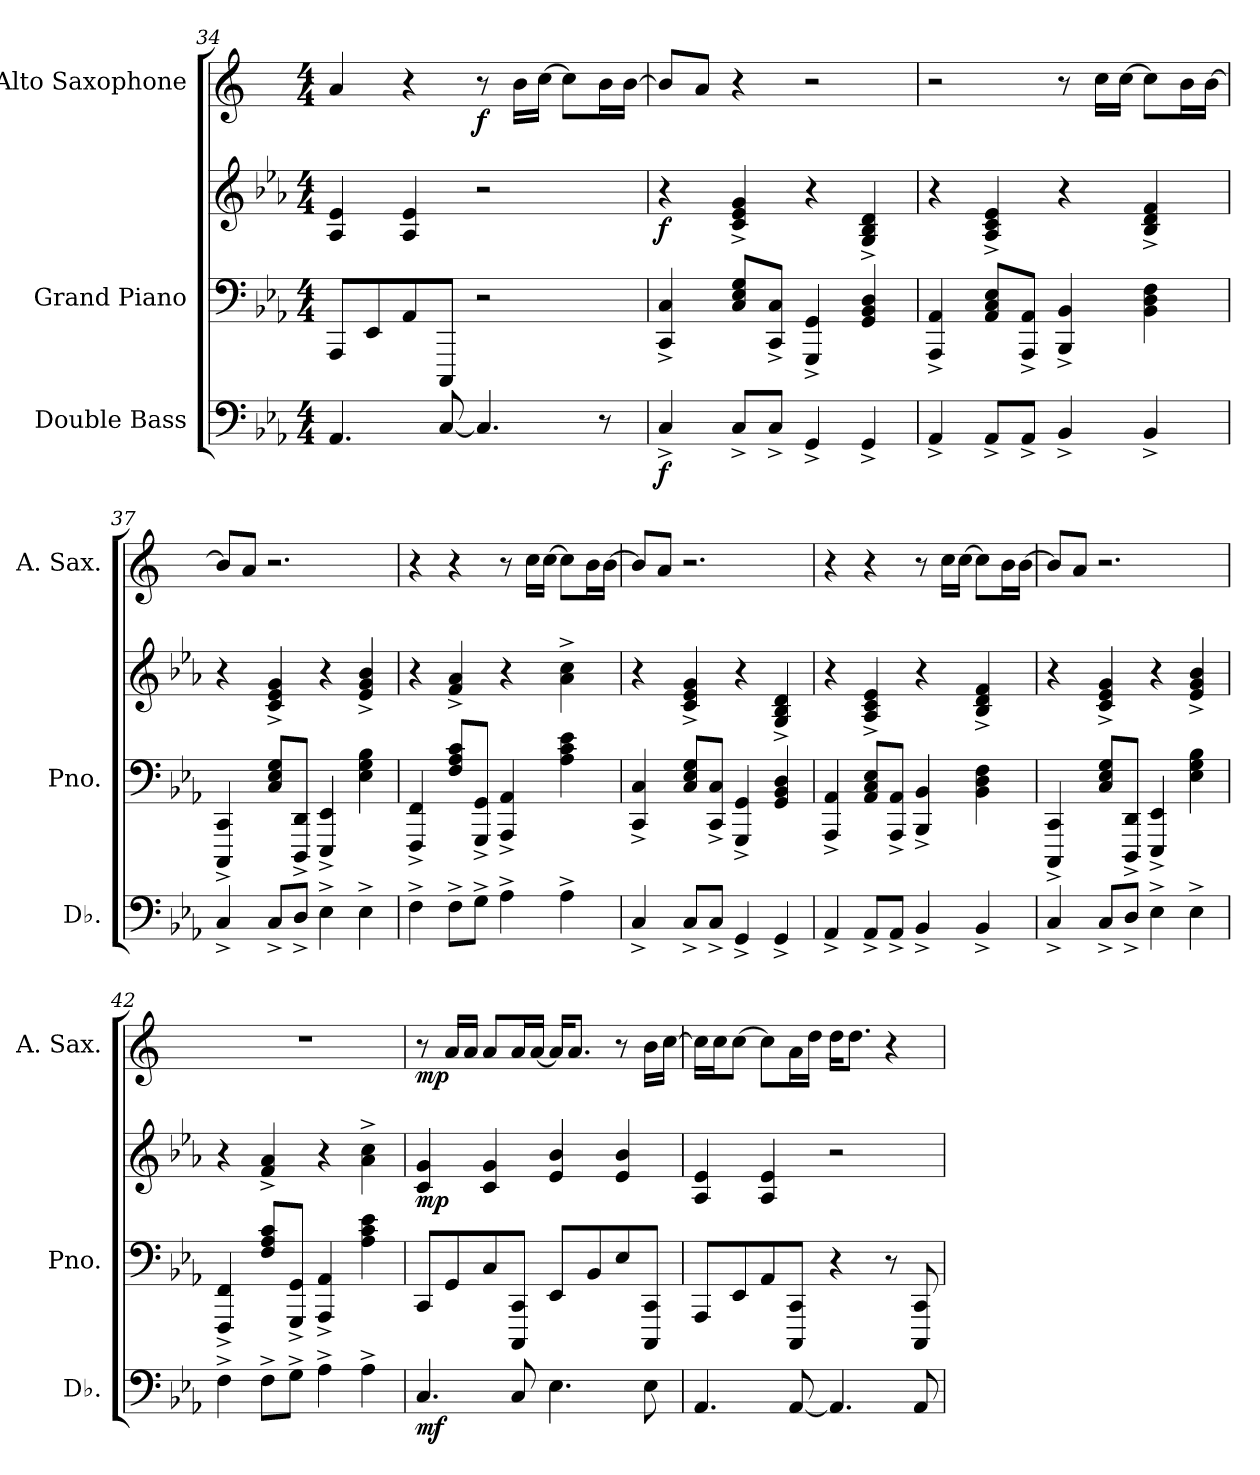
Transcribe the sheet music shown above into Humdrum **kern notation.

**kern	**dynam	**kern	**kern	**dynam	**kern	**dynam
*part3	*part3	*part2	*part2	*part2	*part1	*part1
*staff4	*staff4	*staff3	*staff2	*staff2/3	*staff1	*staff1
*I"Double Bass	*	*I"Grand Piano	*	*	*I"Alto Saxophone	*
*I'Db.	*	*I'Pno.	*	*	*I'A. Sax.	*
*clefF4	*	*clefF4	*clefG2	*	*clefG2	*
*ITrd7c12	*	*	*	*	*ITrd5c9	*
*k[b-e-a-]	*	*k[b-e-a-]	*k[b-e-a-]	*	*k[b-e-a-]	*
*M4/4	*	*M4/4	*M4/4	*	*M4/4	*
=34	=34	=34	=34	=34	=34	=34
4.AAA-/	.	8AAA-/L	4A-/ 4e-/	.	4c/	.
.	.	8EE-/	.	.	.	.
.	.	8AA-/	4A-/ 4e-/	.	4r	.
[8CC/	.	8CCC/J	.	.	.	.
!	!	!	!	!	!	!LO:DY:b
4.CC/]	.	2r	2r	.	8r	f
.	.	.	.	.	16d\LL	.
.	.	.	.	.	[16e-\JJ	.
.	.	.	.	.	8e-\L]	.
8r	.	.	.	.	16d\L	.
.	.	.	.	.	[16d\JJ	.
=35	=35	=35	=35	=35	=35	=35
!	!LO:DY:b	!	!	!LO:DY:b	!	!
4CC^/	f	4CC/^ 4C/^	4r	f	8d/L]	.
.	.	.	.	.	8c/J	.
8CC^/L	.	8C/ 8E-/ 8G/L	4c/^ 4e-/^ 4g/^	.	4r	.
8CC^/J	.	8CC/^ 8C/^J	.	.	.	.
4GGG^/	.	4GGG/^ 4GG/^	4r	.	2r	.
4GGG^/	.	4GG/ 4BB-/ 4D/	4G/^ 4B-/^ 4d/^	.	.	.
=36	=36	=36	=36	=36	=36	=36
4AAA-^/	.	4AAA-/^ 4AA-/^	4r	.	2r	.
8AAA-^/L	.	8AA-/ 8C/ 8E-/L	4A-/^ 4c/^ 4e-/^	.	.	.
8AAA-^/J	.	8AAA-/^ 8AA-/^J	.	.	.	.
4BBB-^/	.	4BBB-/^ 4BB-/^	4r	.	8r	.
.	.	.	.	.	16e-\LL	.
.	.	.	.	.	[16e-\JJ	.
4BBB-^/	.	4BB-\ 4D\ 4F\	4B-/^ 4d/^ 4f/^	.	8e-\L]	.
.	.	.	.	.	16d\L	.
.	.	.	.	.	[16d\JJ	.
!!LO:LB:g=z
=37	=37	=37	=37	=37	=37	=37
4CC^/	.	4CCC/^ 4CC/^	4r	.	8d/L]	.
.	.	.	.	.	8c/J	.
8CC^/L	.	8C/ 8E-/ 8G/L	4c/^ 4e-/^ 4g/^	.	2.r	.
8DD^/J	.	8DDD/^ 8DD/^J	.	.	.	.
4EE-^\	.	4EEE-/^ 4EE-/^	4r	.	.	.
4EE-^\	.	4E-\ 4G\ 4B-\	4e-/^ 4g/^ 4b-/^	.	.	.
=38	=38	=38	=38	=38	=38	=38
4FF^\	.	4FFF/^ 4FF/^	4r	.	4r	.
8FF^\L	.	8F/ 8A-/ 8c/L	4f/^ 4a-/^	.	4r	.
8GG^\J	.	8GGG/^ 8GG/^J	.	.	.	.
4AA-^\	.	4AAA-/^ 4AA-/^	4r	.	8r	.
.	.	.	.	.	16e-\LL	.
.	.	.	.	.	[16e-\JJ	.
4AA-^\	.	4A-\ 4c\ 4e-\	4a-\^ 4cc\^	.	8e-\L]	.
.	.	.	.	.	16d\L	.
.	.	.	.	.	[16d\JJ	.
=39	=39	=39	=39	=39	=39	=39
4CC^/	.	4CC/^ 4C/^	4r	.	8d/L]	.
.	.	.	.	.	8c/J	.
8CC^/L	.	8C/ 8E-/ 8G/L	4c/^ 4e-/^ 4g/^	.	2.r	.
8CC^/J	.	8CC/^ 8C/^J	.	.	.	.
4GGG^/	.	4GGG/^ 4GG/^	4r	.	.	.
4GGG^/	.	4GG/ 4BB-/ 4D/	4G/^ 4B-/^ 4d/^	.	.	.
=40	=40	=40	=40	=40	=40	=40
4AAA-^/	.	4AAA-/^ 4AA-/^	4r	.	4r	.
8AAA-^/L	.	8AA-/ 8C/ 8E-/L	4A-/^ 4c/^ 4e-/^	.	4r	.
8AAA-^/J	.	8AAA-/^ 8AA-/^J	.	.	.	.
4BBB-^/	.	4BBB-/^ 4BB-/^	4r	.	8r	.
.	.	.	.	.	16e-\LL	.
.	.	.	.	.	[16e-\JJ	.
4BBB-^/	.	4BB-\ 4D\ 4F\	4B-/^ 4d/^ 4f/^	.	8e-\L]	.
.	.	.	.	.	16d\L	.
.	.	.	.	.	[16d\JJ	.
=41	=41	=41	=41	=41	=41	=41
4CC^/	.	4CCC/^ 4CC/^	4r	.	8d/L]	.
.	.	.	.	.	8c/J	.
8CC^/L	.	8C/ 8E-/ 8G/L	4c/^ 4e-/^ 4g/^	.	2.r	.
8DD^/J	.	8DDD/^ 8DD/^J	.	.	.	.
4EE-^\	.	4EEE-/^ 4EE-/^	4r	.	.	.
4EE-^\	.	4E-\ 4G\ 4B-\	4e-/^ 4g/^ 4b-/^	.	.	.
!!LO:PB:g=z
=42	=42	=42	=42	=42	=42	=42
4FF^\	.	4FFF/^ 4FF/^	4r	.	1r	.
8FF^\L	.	8F/ 8A-/ 8c/L	4f/^ 4a-/^	.	.	.
8GG^\J	.	8GGG/^ 8GG/^J	.	.	.	.
4AA-^\	.	4AAA-/^ 4AA-/^	4r	.	.	.
4AA-^\	.	4A-\ 4c\ 4e-\	4a-\^ 4cc\^	.	.	.
=43	=43	=43	=43	=43	=43	=43
!	!LO:DY:b	!	!	!LO:DY:b	!	!LO:DY:b
4.CC/	mf	8CC/L	4c/ 4g/	mp	8r	mp
.	.	8GG/	.	.	16c/LL	.
.	.	.	.	.	16c/JJ	.
.	.	8C/	4c/ 4g/	.	8c/L	.
8CC/	.	8CCC/ 8CC/J	.	.	16c/L	.
.	.	.	.	.	[16c/JJ	.
4.EE-\	.	8EE-/L	4e-/ 4b-/	.	16c/KL]	.
.	.	.	.	.	8.c/J	.
.	.	8BB-/	.	.	.	.
.	.	8E-/	4e-/ 4b-/	.	8r	.
8EE-\	.	8CCC/ 8CC/J	.	.	16d\LL	.
.	.	.	.	.	[16e-\JJ	.
=44	=44	=44	=44	=44	=44	=44
4.AAA-/	.	8AAA-/L	4A-/ 4e-/	.	16e-\LL]	.
.	.	.	.	.	16e-\J	.
.	.	8EE-/	.	.	[8e-\J	.
.	.	8AA-/	4A-/ 4e-/	.	8e-\L]	.
[8AAA-/	.	8CCC/ 8CC/J	.	.	16c\L	.
.	.	.	.	.	16f\JJ	.
4.AAA-/]	.	4r	2r	.	16f\KL	.
.	.	.	.	.	8.f\J	.
.	.	8r	.	.	4r	.
8AAA-/	.	8CCC/ 8CC/	.	.	.	.
=	=	=	=	=	=	=
*-	*-	*-	*-	*-	*-	*-
